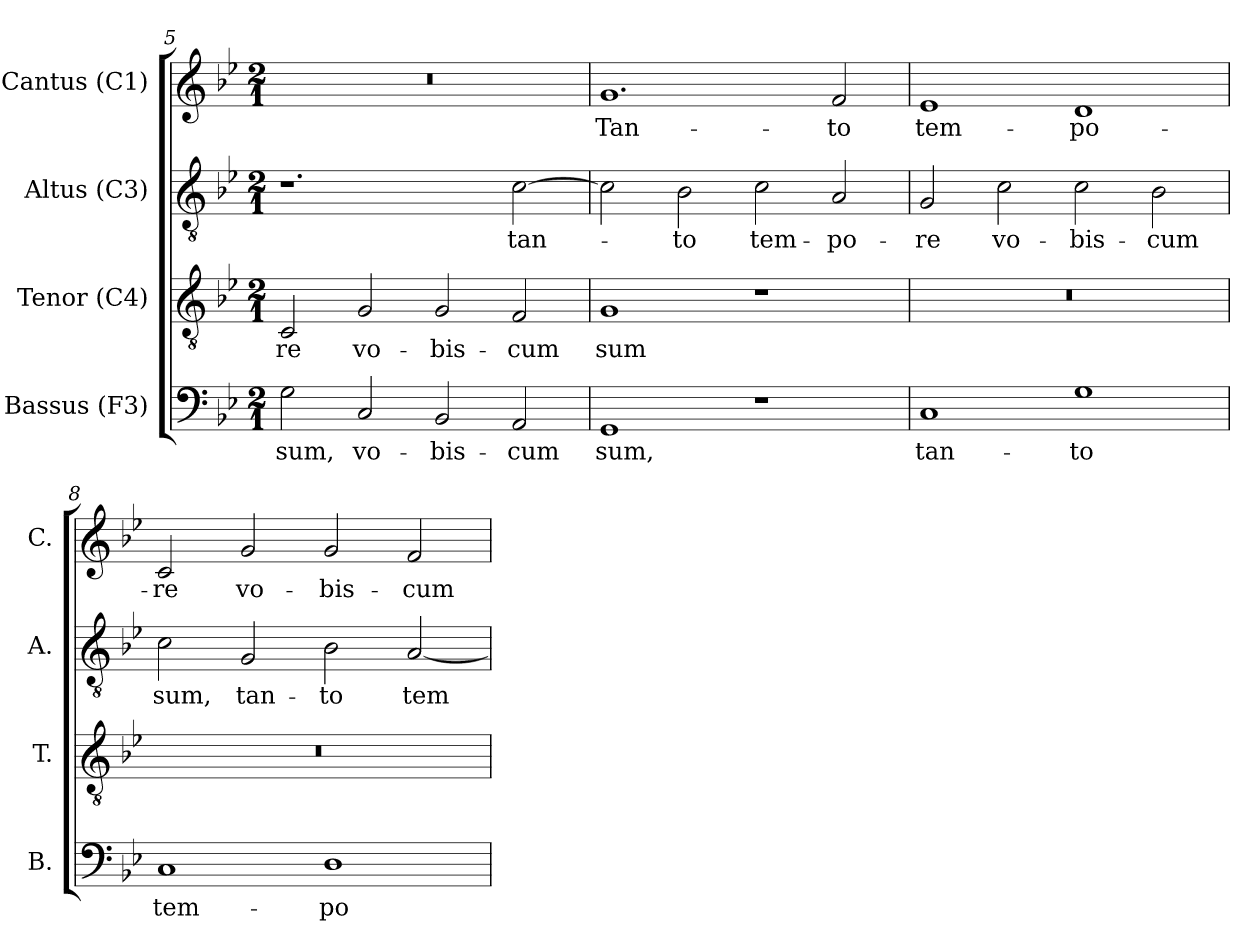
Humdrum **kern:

**kern	**text	**kern	**text	**kern	**text	**kern	**text
*part4	*part4	*part3	*part3	*part2	*part2	*part1	*part1
*staff4	*staff4	*staff3	*staff3	*staff2	*staff2	*staff1	*staff1
*I"Bassus (F3)	*	*I"Tenor (C4)	*	*I"Altus (C3)	*	*I"Cantus (C1)	*
*I'B.	*	*I'T.	*	*I'A.	*	*I'C.	*
!!LO:LB:g=z
*clefF4	*	*clefGv2	*	*clefGv2	*	*clefG2	*
*	*	*ITrd7c12	*	*ITrd7c12	*	*	*
*k[b-e-]	*	*k[b-e-]	*	*k[b-e-]	*	*k[b-e-]	*
*B-:	*	*B-:	*	*B-:	*	*B-:	*
*M2/1	*	*M2/1	*	*M2/1	*	*M2/1	*
=5	=5	=5	=5	=5	=5	=5	=5
!	!LO:LY:b:color=#000000	!	!	!	!	!	!
!	!	!	!LO:LY:b:color=#000000	!	!	!LO:N:vis=1	!
2Gi\	sum,	2CCi/	-re	1.r	.	0r	.
!	!LO:LY:b:color=#000000	!	!	!	!	!	!
!	!	!	!LO:LY:b:color=#000000	!	!	!	!
2Ci/	vo-	2GGi/	vo-	.	.	.	.
!	!LO:LY:b:color=#000000	!	!	!	!	!	!
!	!	!	!LO:LY:b:color=#000000	!	!	!	!
2BB-i/	-bis-	2GGi/	-bis-	.	.	.	.
!	!LO:LY:b:color=#000000	!	!	!	!	!	!
!	!	!	!LO:LY:b:color=#000000	!	!	!	!
!	!	!	!	!	!LO:LY:b:color=#000000	!	!
2AAi/	-cum	2FFi/	-cum	[2Ci\	tan-	.	.
=6	=6	=6	=6	=6	=6	=6	=6
!	!LO:LY:b:color=#000000	!	!	!	!	!	!
!	!	!	!LO:LY:b:color=#000000	!	!	!	!
!	!	!	!	!	!	!	!LO:LY:b:color=#000000
1GGi	sum,	1GGi	sum	2Ci\]	.	1.gi	Tan-
!	!	!	!	!	!LO:LY:b:color=#000000	!	!
.	.	.	.	2BB-i\	-to	.	.
!	!	!	!	!	!LO:LY:b:color=#000000	!	!
1r	.	1r	.	2Ci\	tem-	.	.
!	!	!	!	!	!LO:LY:b:color=#000000	!	!
!	!	!	!	!	!	!	!LO:LY:b:color=#000000
.	.	.	.	2AAi/	-po-	2fi/	-to
=7	=7	=7	=7	=7	=7	=7	=7
!	!LO:LY:b:color=#000000	!LO:N:vis=1	!	!	!	!	!
!	!	!	!	!	!LO:LY:b:color=#000000	!	!
!	!	!	!	!	!	!	!LO:LY:b:color=#000000
1Ci	tan-	0r	.	2GGi/	-re	1e-i	tem-
!	!	!	!	!	!LO:LY:b:color=#000000	!	!
.	.	.	.	2Ci\	vo-	.	.
!	!LO:LY:b:color=#000000	!	!	!	!	!	!
!	!	!	!	!	!LO:LY:b:color=#000000	!	!
!	!	!	!	!	!	!	!LO:LY:b:color=#000000
1Gi	-to	.	.	2Ci\	-bis-	1di	-po-
!	!	!	!	!	!LO:LY:b:color=#000000	!	!
.	.	.	.	2BB-i\	-cum	.	.
=8	=8	=8	=8	=8	=8	=8	=8
!	!LO:LY:b:color=#000000	!LO:N:vis=1	!	!	!	!	!
!	!	!	!	!	!LO:LY:b:color=#000000	!	!
!	!	!	!	!	!	!	!LO:LY:b:color=#000000
1Ci	tem-	0r	.	2Ci\	sum,	2ci/	-re
!	!	!	!	!	!LO:LY:b:color=#000000	!	!
!	!	!	!	!	!	!	!LO:LY:b:color=#000000
.	.	.	.	2GGi/	tan-	2gi/	vo-
!	!LO:LY:b:color=#000000	!	!	!	!	!	!
!	!	!	!	!	!LO:LY:b:color=#000000	!	!
!	!	!	!	!	!	!	!LO:LY:b:color=#000000
1Di	-po-	.	.	2BB-i\	-to	2gi/	-bis-
!	!	!	!	!	!LO:LY:b:color=#000000	!	!
!	!	!	!	!	!	!	!LO:LY:b:color=#000000
.	.	.	.	[2AAi/	tem-	2fi/	-cum
=	=	=	=	=	=	=	=
*-	*-	*-	*-	*-	*-	*-	*-
